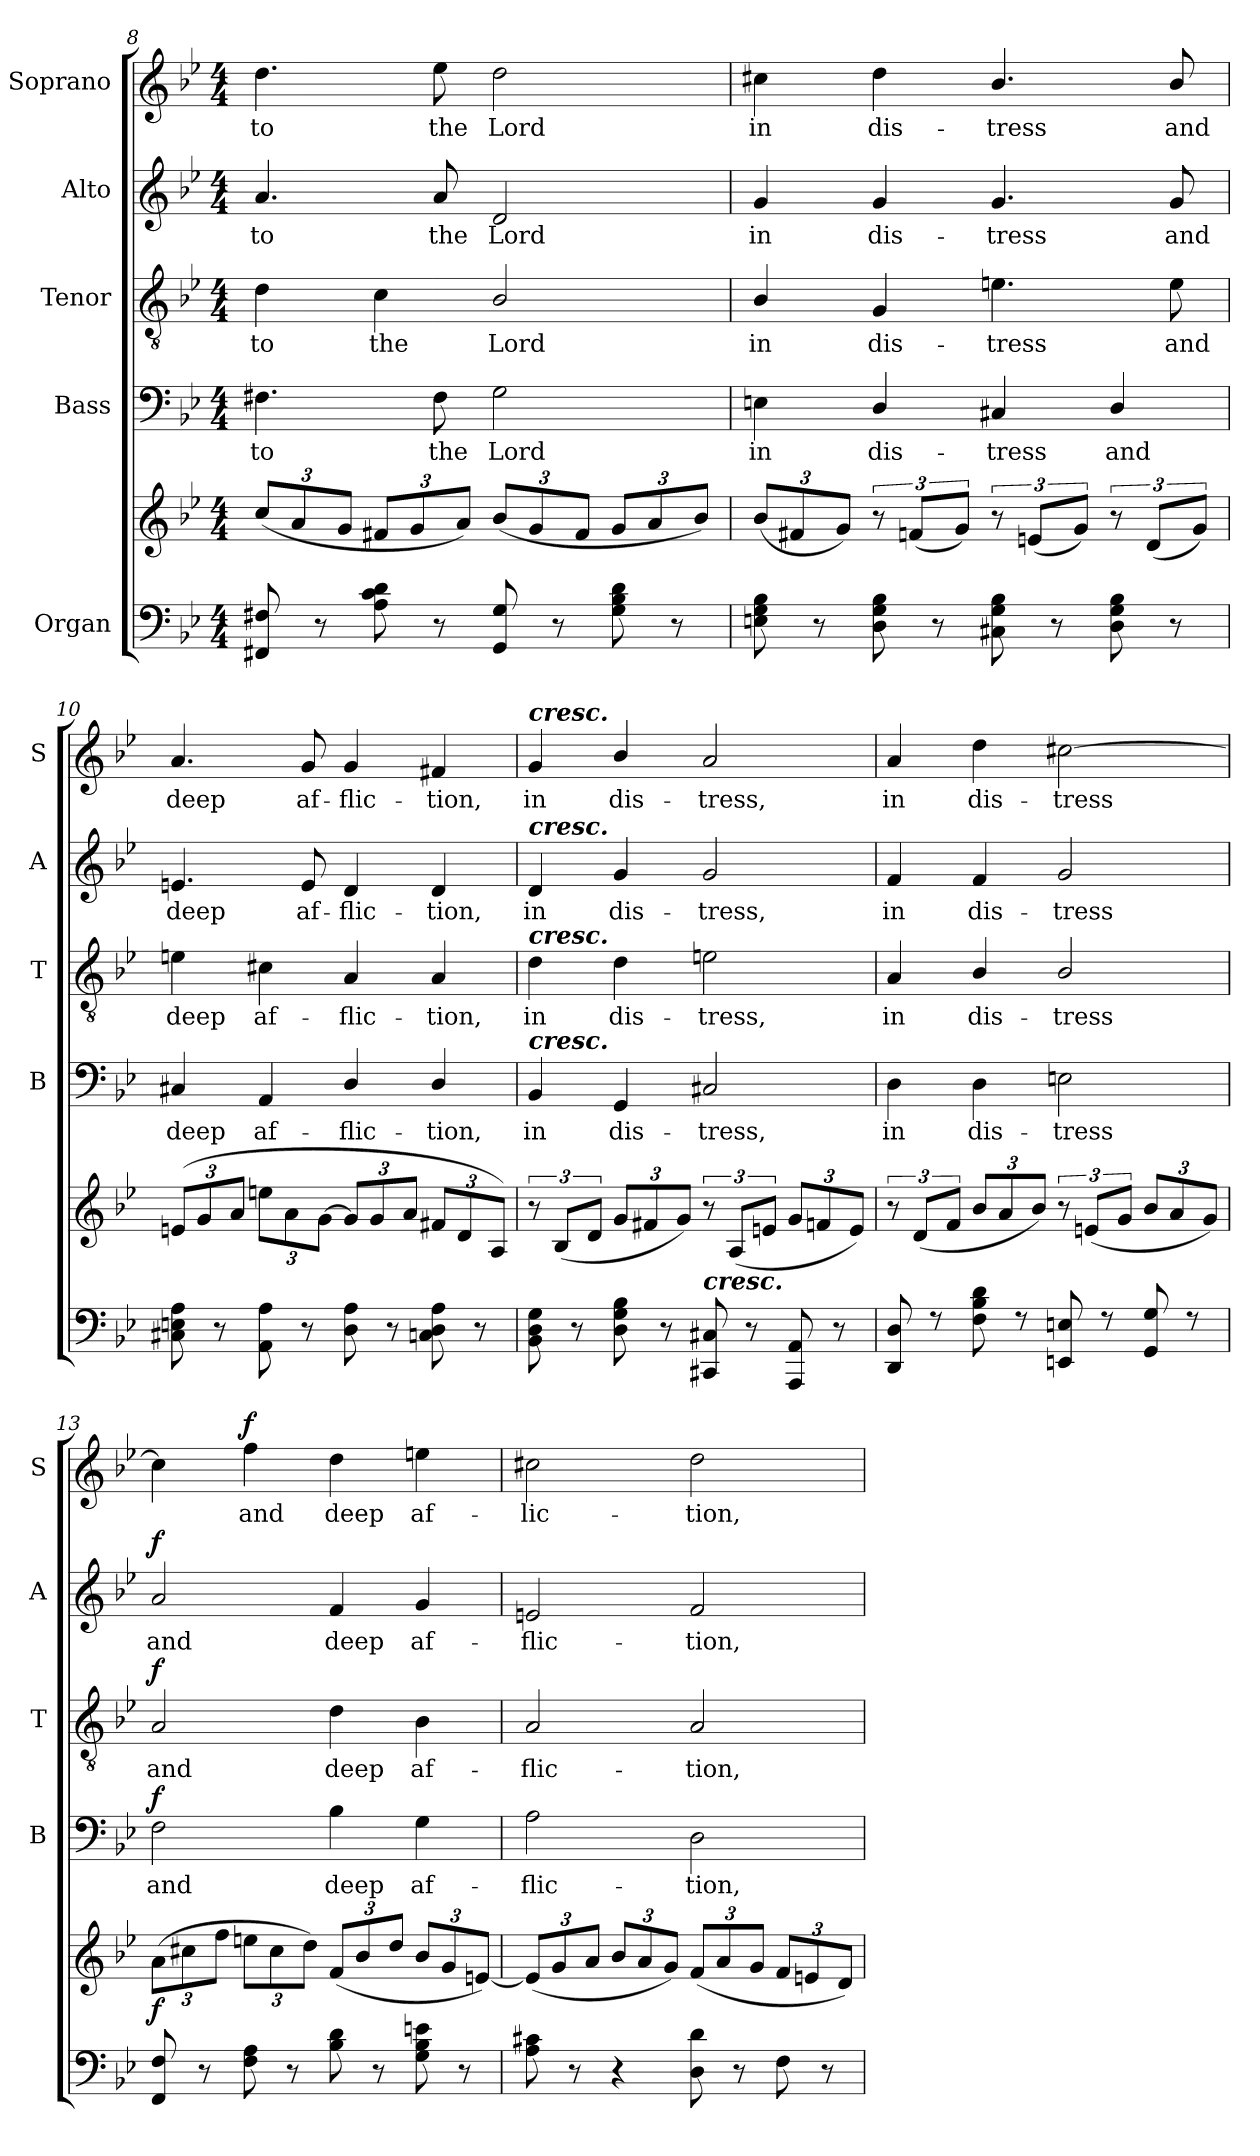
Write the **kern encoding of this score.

**kern	**kern	**dynam	**kern	**text	**dynam	**kern	**text	**dynam	**kern	**text	**dynam	**kern	**text	**dynam
*part5	*part5	*part5	*part4	*part4	*part4	*part3	*part3	*part3	*part2	*part2	*part2	*part1	*part1	*part1
*staff6	*staff5	*staff5/6	*staff4	*staff4	*staff4	*staff3	*staff3	*staff3	*staff2	*staff2	*staff2	*staff1	*staff1	*staff1
*I"Organ	*	*	*I"Bass	*	*	*I"Tenor	*	*	*I"Alto	*	*	*I"Soprano	*	*
*	*	*	*I'B	*	*	*I'T	*	*	*I'A	*	*	*I'S	*	*
!!LO:LB:g=z
*clefF4	*clefG2	*	*clefF4	*	*	*clefGv2	*	*	*clefG2	*	*	*clefG2	*	*
*k[b-e-]	*k[b-e-]	*	*k[b-e-]	*	*	*k[b-e-]	*	*	*k[b-e-]	*	*	*k[b-e-]	*	*
*B-:	*B-:	*	*B-:	*	*	*B-:	*	*	*B-:	*	*	*B-:	*	*
*M4/4	*M4/4	*	*M4/4	*	*	*M4/4	*	*	*M4/4	*	*	*M4/4	*	*
*	*Xbrackettup	*	*	*	*	*	*	*	*	*	*	*	*	*
=8	=8	=8	=8	=8	=8	=8	=8	=8	=8	=8	=8	=8	=8	=8
!	!	!	!	!LO:LY:b	!	!	!LO:LY:b	!	!	!LO:LY:b	!	!	!LO:LY:b	!
8FF#X/ 8F#X/	(<12cc/L	.	4.F#X\	-to	.	4d\	-to	.	4.a/	-to	.	4.dd\	-to	.
.	12a/	.	.	.	.	.	.	.	.	.	.	.	.	.
8r	.	.	.	.	.	.	.	.	.	.	.	.	.	.
.	12g/J	.	.	.	.	.	.	.	.	.	.	.	.	.
!	!	!	!	!	!	!	!LO:LY:b	!	!	!	!	!	!	!
8A\ 8c\ 8d\	12f#X/L	.	.	.	.	4c\	the	.	.	.	.	.	.	.
.	12g/	.	.	.	.	.	.	.	.	.	.	.	.	.
!	!	!	!	!LO:LY:b	!	!	!	!	!	!LO:LY:b	!	!	!LO:LY:b	!
8r	.	.	8F#\	the	.	.	.	.	8a/	the	.	8ee-\	the	.
.	12a/J)	.	.	.	.	.	.	.	.	.	.	.	.	.
!	!	!	!	!LO:LY:b	!	!	!LO:LY:b	!	!	!LO:LY:b	!	!	!LO:LY:b	!
8GG/ 8G/	(<12b-/L	.	2G\	Lord	.	2B-/	Lord	.	2d/	Lord	.	2dd\	Lord	.
.	12g/	.	.	.	.	.	.	.	.	.	.	.	.	.
8r	.	.	.	.	.	.	.	.	.	.	.	.	.	.
.	12f#/J	.	.	.	.	.	.	.	.	.	.	.	.	.
8G\ 8B-\ 8d\	12g/L	.	.	.	.	.	.	.	.	.	.	.	.	.
.	12a/	.	.	.	.	.	.	.	.	.	.	.	.	.
8r	.	.	.	.	.	.	.	.	.	.	.	.	.	.
.	12b-/J)	.	.	.	.	.	.	.	.	.	.	.	.	.
=9	=9	=9	=9	=9	=9	=9	=9	=9	=9	=9	=9	=9	=9	=9
!	!	!	!	!LO:LY:b	!	!	!LO:LY:b	!	!	!LO:LY:b	!	!	!LO:LY:b	!
8En\ 8G\ 8B-\	(<12b-/L	.	4En\	in	.	4B-/	in	.	4g/	in	.	4cc#X\	in	.
.	12f#X/	.	.	.	.	.	.	.	.	.	.	.	.	.
8r	.	.	.	.	.	.	.	.	.	.	.	.	.	.
.	12g/J)	.	.	.	.	.	.	.	.	.	.	.	.	.
*	*brackettup	*	*	*	*	*	*	*	*	*	*	*	*	*
!	!	!	!	!LO:LY:b	!	!	!LO:LY:b	!	!	!LO:LY:b	!	!	!LO:LY:b	!
8D\ 8G\ 8B-\	12r	.	4D/	dis-	.	4G/	dis-	.	4g/	dis-	.	4dd\	dis-	.
.	(<12fn/L	.	.	.	.	.	.	.	.	.	.	.	.	.
8r	.	.	.	.	.	.	.	.	.	.	.	.	.	.
.	12g/J)	.	.	.	.	.	.	.	.	.	.	.	.	.
!	!	!	!	!LO:LY:b	!	!	!LO:LY:b	!	!	!LO:LY:b	!	!	!LO:LY:b	!
8C#X\ 8G\ 8B-\	12r	.	4C#X/	-tress	.	4.en\	-tress	.	4.g/	-tress	.	4.b-/	-tress	.
.	(<12en/L	.	.	.	.	.	.	.	.	.	.	.	.	.
8r	.	.	.	.	.	.	.	.	.	.	.	.	.	.
.	12g/J)	.	.	.	.	.	.	.	.	.	.	.	.	.
!	!	!	!	!LO:LY:b	!	!	!	!	!	!	!	!	!	!
8D\ 8G\ 8B-\	12r	.	4D/	and	.	.	.	.	.	.	.	.	.	.
.	(<12d/L	.	.	.	.	.	.	.	.	.	.	.	.	.
!	!	!	!	!	!	!	!LO:LY:b	!	!	!LO:LY:b	!	!	!LO:LY:b	!
8r	.	.	.	.	.	8e\	and	.	8g/	and	.	8b-/	and	.
.	12g/J)	.	.	.	.	.	.	.	.	.	.	.	.	.
=10	=10	=10	=10	=10	=10	=10	=10	=10	=10	=10	=10	=10	=10	=10
*	*Xbrackettup	*	*	*	*	*	*	*	*	*	*	*	*	*
!	!	!	!	!LO:LY:b	!	!	!LO:LY:b	!	!	!LO:LY:b	!	!	!LO:LY:b	!
8C#X\ 8En\ 8A\	(<12en/L	.	4C#X/	deep	.	4en\	deep	.	4.en/	deep	.	4.a/	deep	.
.	12g/	.	.	.	.	.	.	.	.	.	.	.	.	.
8r	.	.	.	.	.	.	.	.	.	.	.	.	.	.
.	12a/J	.	.	.	.	.	.	.	.	.	.	.	.	.
!	!	!	!	!LO:LY:b	!	!	!LO:LY:b	!	!	!	!	!	!	!
8AA\ 8A\	12een\L	.	4AA/	af-	.	4c#X\	af-	.	.	.	.	.	.	.
.	12a\	.	.	.	.	.	.	.	.	.	.	.	.	.
!	!	!	!	!	!	!	!	!	!	!LO:LY:b	!	!	!LO:LY:b	!
8r	.	.	.	.	.	.	.	.	8e/	af-	.	8g/	af-	.
.	[12g\J	.	.	.	.	.	.	.	.	.	.	.	.	.
!	!	!	!	!LO:LY:b	!	!	!LO:LY:b	!	!	!LO:LY:b	!	!	!LO:LY:b	!
8D\ 8A\	12g/L]	.	4D/	-flic-	.	4A/	-flic-	.	4d/	-flic-	.	4g/	-flic-	.
.	12g/	.	.	.	.	.	.	.	.	.	.	.	.	.
8r	.	.	.	.	.	.	.	.	.	.	.	.	.	.
.	12a/J	.	.	.	.	.	.	.	.	.	.	.	.	.
!	!	!	!	!LO:LY:b	!	!	!LO:LY:b	!	!	!LO:LY:b	!	!	!LO:LY:b	!
8Cn\ 8D\ 8A\	12f#X/L	.	4D/	-tion,	.	4A/	-tion,	.	4d/	-tion,	.	4f#X/	-tion,	.
.	12d/	.	.	.	.	.	.	.	.	.	.	.	.	.
8r	.	.	.	.	.	.	.	.	.	.	.	.	.	.
.	12A/J)	.	.	.	.	.	.	.	.	.	.	.	.	.
!!LO:PB:g=z
=11	=11	=11	=11	=11	=11	=11	=11	=11	=11	=11	=11	=11	=11	=11
*	*brackettup	*	*	*	*	*	*	*	*	*	*	*	*	*
!	!	!	!	!	!	!	!	!	!	!	!	!LO:TX:a:Bi:t=cresc.	!	!
!	!	!	!	!	!	!	!	!	!LO:TX:a:Bi:t=cresc.	!	!	!	!	!
!	!	!	!	!	!	!LO:TX:a:Bi:t=cresc.	!	!	!	!	!	!	!	!
!	!	!	!LO:TX:a:Bi:t=cresc.	!	!	!	!	!	!	!	!	!	!	!
!	!	!	!	!LO:LY:b	!	!	!LO:LY:b	!	!	!LO:LY:b	!	!	!LO:LY:b	!
8BB-\ 8D\ 8G\	12r	.	4BB-/	in	.	4d\	in	.	4d/	in	.	4g/	in	.
.	(<12B-/L	.	.	.	.	.	.	.	.	.	.	.	.	.
8r	.	.	.	.	.	.	.	.	.	.	.	.	.	.
.	12d/J	.	.	.	.	.	.	.	.	.	.	.	.	.
*	*Xbrackettup	*	*	*	*	*	*	*	*	*	*	*	*	*
!	!	!	!	!LO:LY:b	!	!	!LO:LY:b	!	!	!LO:LY:b	!	!	!LO:LY:b	!
8D\ 8G\ 8B-\	12g/L	.	4GG/	dis-	.	4d\	dis-	.	4g/	dis-	.	4b-/	dis-	.
.	12f#X/	.	.	.	.	.	.	.	.	.	.	.	.	.
8r	.	.	.	.	.	.	.	.	.	.	.	.	.	.
.	12g/J)	.	.	.	.	.	.	.	.	.	.	.	.	.
*	*brackettup	*	*	*	*	*	*	*	*	*	*	*	*	*
!LO:TX:a:Bi:t=cresc.	!	!	!	!	!	!	!	!	!	!	!	!	!	!
!	!	!	!	!LO:LY:b	!	!	!LO:LY:b	!	!	!LO:LY:b	!	!	!LO:LY:b	!
8CC#X/ 8C#X/	12r	.	2C#X/	-tress,	.	2en\	-tress,	.	2g/	-tress,	.	2a/	-tress,	.
.	(<12A/L	.	.	.	.	.	.	.	.	.	.	.	.	.
8r	.	.	.	.	.	.	.	.	.	.	.	.	.	.
.	12en/J	.	.	.	.	.	.	.	.	.	.	.	.	.
*	*Xbrackettup	*	*	*	*	*	*	*	*	*	*	*	*	*
8AAA/ 8AA/	12g/L	.	.	.	.	.	.	.	.	.	.	.	.	.
.	12fn/	.	.	.	.	.	.	.	.	.	.	.	.	.
8r	.	.	.	.	.	.	.	.	.	.	.	.	.	.
.	12e/J)	.	.	.	.	.	.	.	.	.	.	.	.	.
!!LO:LB:g=z
=12	=12	=12	=12	=12	=12	=12	=12	=12	=12	=12	=12	=12	=12	=12
*^	*	*	*	*	*	*	*	*	*	*	*	*	*	*
*	*	*brackettup	*	*	*	*	*	*	*	*	*	*	*	*	*
!	!	!	!	!	!LO:LY:b	!	!	!LO:LY:b	!	!	!LO:LY:b	!	!	!LO:LY:b	!
8DD/ 8D/	1ryy	12r	.	4D\	in	.	4A/	in	.	4f/	in	.	4a/	in	.
.	.	(<12d/L	.	.	.	.	.	.	.	.	.	.	.	.	.
8r	.	.	.	.	.	.	.	.	.	.	.	.	.	.	.
.	.	12f/J	.	.	.	.	.	.	.	.	.	.	.	.	.
*	*	*Xbrackettup	*	*	*	*	*	*	*	*	*	*	*	*	*
!	!	!	!	!	!LO:LY:b	!	!	!LO:LY:b	!	!	!LO:LY:b	!	!	!LO:LY:b	!
8F\ 8B-\ 8d\	.	12b-/L	.	4D\	dis-	.	4B-/	dis-	.	4f/	dis-	.	4dd\	dis-	.
.	.	12a/	.	.	.	.	.	.	.	.	.	.	.	.	.
8r	.	.	.	.	.	.	.	.	.	.	.	.	.	.	.
.	.	12b-/J)	.	.	.	.	.	.	.	.	.	.	.	.	.
*	*	*brackettup	*	*	*	*	*	*	*	*	*	*	*	*	*
!	!	!	!	!	!LO:LY:b	!	!	!LO:LY:b	!	!	!LO:LY:b	!	!	!LO:LY:b	!
8EEn/ 8En/	.	12r	.	2En\	-tress	.	2B-/	-tress	.	2g/	-tress	.	[2cc#X\	-tress	.
.	.	(<12en/L	.	.	.	.	.	.	.	.	.	.	.	.	.
8r	.	.	.	.	.	.	.	.	.	.	.	.	.	.	.
.	.	12g/J	.	.	.	.	.	.	.	.	.	.	.	.	.
*	*	*Xbrackettup	*	*	*	*	*	*	*	*	*	*	*	*	*
8GG/ 8G/	.	12b-/L	.	.	.	.	.	.	.	.	.	.	.	.	.
.	.	12a/	.	.	.	.	.	.	.	.	.	.	.	.	.
8r	.	.	.	.	.	.	.	.	.	.	.	.	.	.	.
.	.	12g/J)	.	.	.	.	.	.	.	.	.	.	.	.	.
=13	=13	=13	=13	=13	=13	=13	=13	=13	=13	=13	=13	=13	=13	=13	=13
!	!	!	!LO:DY:b	!	!LO:LY:b	!LO:DY:b	!	!LO:LY:b	!LO:DY:b	!	!LO:LY:b	!LO:DY:b	!	!	!
8FF/ 8F/	2ryy	(>12a\L	f	2F\	and	f	2A/	and	f	2a/	and	f	4cc#\]	.	.
.	.	12cc#X\	.	.	.	.	.	.	.	.	.	.	.	.	.
8r	.	.	.	.	.	.	.	.	.	.	.	.	.	.	.
.	.	12ff\J	.	.	.	.	.	.	.	.	.	.	.	.	.
!	!	!	!	!	!	!	!	!	!	!	!	!	!	!LO:LY:b	!LO:DY:b
8F\ 8A\	.	12een\L	.	.	.	.	.	.	.	.	.	.	4ff\	and	f
.	.	12cc#\	.	.	.	.	.	.	.	.	.	.	.	.	.
8r	.	.	.	.	.	.	.	.	.	.	.	.	.	.	.
.	.	12dd\J)	.	.	.	.	.	.	.	.	.	.	.	.	.
!	!	!	!	!	!LO:LY:b	!	!	!LO:LY:b	!	!	!LO:LY:b	!	!	!LO:LY:b	!
8B-\ 8d\	2ryy	(<12f/L	.	4B-\	deep	.	4d\	deep	.	4f/	deep	.	4dd\	deep	.
.	.	12b-/	.	.	.	.	.	.	.	.	.	.	.	.	.
8r	.	.	.	.	.	.	.	.	.	.	.	.	.	.	.
.	.	12dd/J	.	.	.	.	.	.	.	.	.	.	.	.	.
!	!	!	!	!	!LO:LY:b	!	!	!LO:LY:b	!	!	!LO:LY:b	!	!	!LO:LY:b	!
8G\ 8B-\ 8en\	.	12b-/L	.	4G\	af-	.	4B-\	af-	.	4g/	af-	.	4een\	af-	.
.	.	12g/	.	.	.	.	.	.	.	.	.	.	.	.	.
8r	.	.	.	.	.	.	.	.	.	.	.	.	.	.	.
.	.	[12en/J)	.	.	.	.	.	.	.	.	.	.	.	.	.
=14	=14	=14	=14	=14	=14	=14	=14	=14	=14	=14	=14	=14	=14	=14	=14
!	!	!	!	!	!LO:LY:b	!	!	!LO:LY:b	!	!	!LO:LY:b	!	!	!LO:LY:b	!
8A\ 8c#X\	2ryy	(<12e/L]	.	2A\	-flic-	.	2A/	-flic-	.	2en/	-flic-	.	2cc#X\	-lic-	.
.	.	12g/	.	.	.	.	.	.	.	.	.	.	.	.	.
8r	.	.	.	.	.	.	.	.	.	.	.	.	.	.	.
.	.	12a/J	.	.	.	.	.	.	.	.	.	.	.	.	.
4r	.	12b-/L	.	.	.	.	.	.	.	.	.	.	.	.	.
.	.	12a/	.	.	.	.	.	.	.	.	.	.	.	.	.
.	.	12g/J)	.	.	.	.	.	.	.	.	.	.	.	.	.
!	!	!	!	!	!LO:LY:b	!	!	!LO:LY:b	!	!	!LO:LY:b	!	!	!LO:LY:b	!
8D\ 8d\	2ryy	(<12f/L	.	2D\	-tion,	.	2A/	-tion,	.	2f/	-tion,	.	2dd\	-tion,	.
.	.	12a/	.	.	.	.	.	.	.	.	.	.	.	.	.
8r	.	.	.	.	.	.	.	.	.	.	.	.	.	.	.
.	.	12g/J	.	.	.	.	.	.	.	.	.	.	.	.	.
8F\	.	12f/L	.	.	.	.	.	.	.	.	.	.	.	.	.
.	.	12en/	.	.	.	.	.	.	.	.	.	.	.	.	.
8r	.	.	.	.	.	.	.	.	.	.	.	.	.	.	.
.	.	12d/J)	.	.	.	.	.	.	.	.	.	.	.	.	.
*v	*v	*	*	*	*	*	*	*	*	*	*	*	*	*	*
=	=	=	=	=	=	=	=	=	=	=	=	=	=	=
*-	*-	*-	*-	*-	*-	*-	*-	*-	*-	*-	*-	*-	*-	*-
